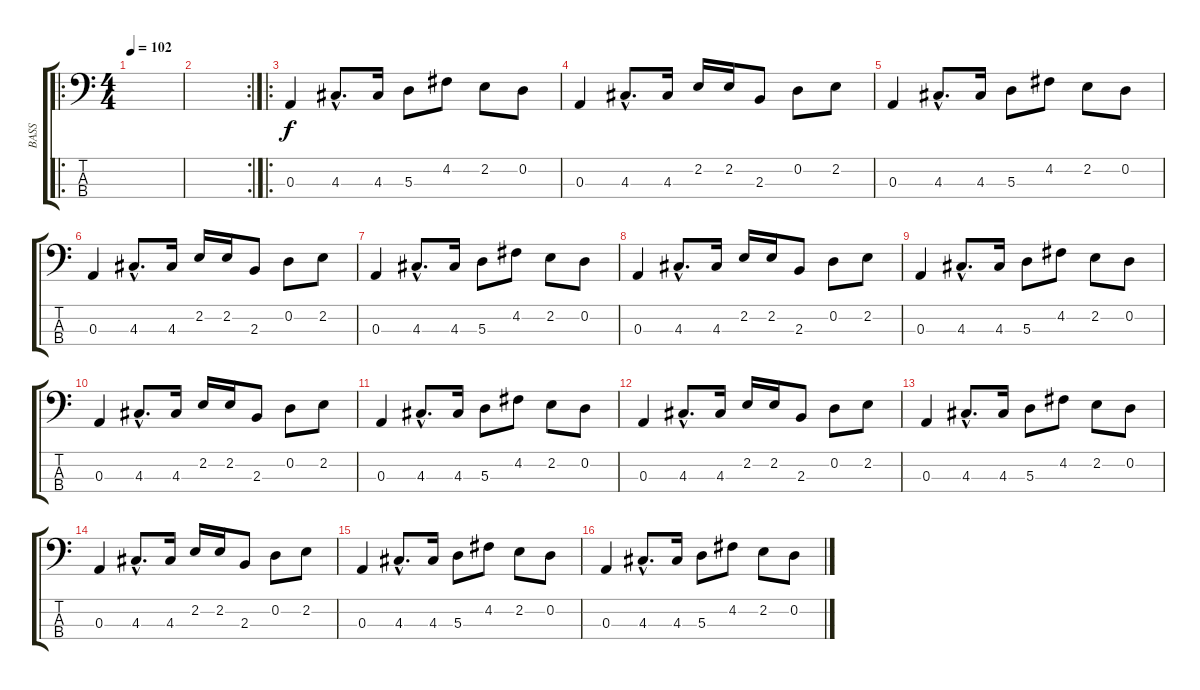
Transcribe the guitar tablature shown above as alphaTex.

\track ("BASS" "BASS") {instrument acousticguitarnylon}
\staff {score tabs}
\tuning (G2 D2 A1 E1) {hide}
\ro
\ts (4 4)
\tempo 102
\clef f4
\ks c
|
\rc 2
|
\ro
0.3.4 4.3{hac}.8{d} 4.3.16 5.3.8 4.2.8 2.2.8 0.2.8 |
0.3.4 4.3{hac}.8{d} 4.3.16 2.2.16 2.2.16 2.3.8 0.2.8 2.2.8 |
0.3.4 4.3{hac}.8{d} 4.3.16 5.3.8 4.2.8 2.2.8 0.2.8 |
0.3.4 4.3{hac}.8{d} 4.3.16 2.2.16 2.2.16 2.3.8 0.2.8 2.2.8 |
0.3.4 4.3{hac}.8{d} 4.3.16 5.3.8 4.2.8 2.2.8 0.2.8 |
0.3.4 4.3{hac}.8{d} 4.3.16 2.2.16 2.2.16 2.3.8 0.2.8 2.2.8 |
0.3.4 4.3{hac}.8{d} 4.3.16 5.3.8 4.2.8 2.2.8 0.2.8 |
0.3.4 4.3{hac}.8{d} 4.3.16 2.2.16 2.2.16 2.3.8 0.2.8 2.2.8 |
0.3.4 4.3{hac}.8{d} 4.3.16 5.3.8 4.2.8 2.2.8 0.2.8 |
0.3.4 4.3{hac}.8{d} 4.3.16 2.2.16 2.2.16 2.3.8 0.2.8 2.2.8 |
0.3.4 4.3{hac}.8{d} 4.3.16 5.3.8 4.2.8 2.2.8 0.2.8 |
0.3.4 4.3{hac}.8{d} 4.3.16 2.2.16 2.2.16 2.3.8 0.2.8 2.2.8 |
0.3.4 4.3{hac}.8{d} 4.3.16 5.3.8 4.2.8 2.2.8 0.2.8 |
0.3.4 4.3{hac}.8{d} 4.3.16 5.3.8 4.2.8 2.2.8 0.2.8
